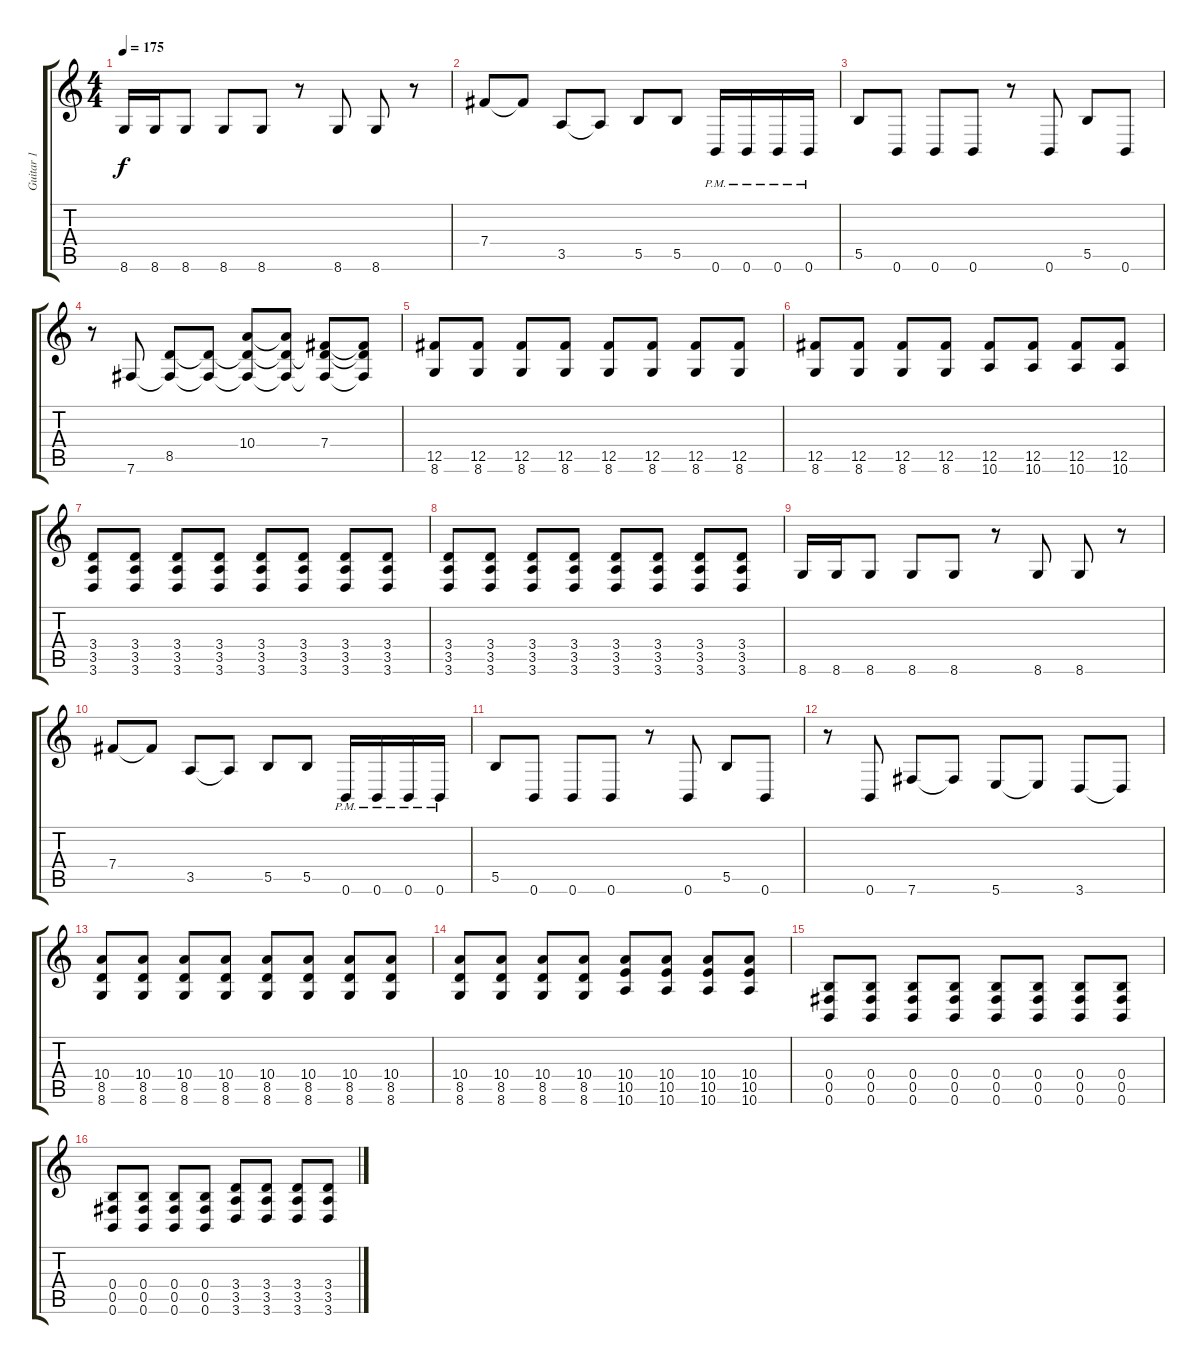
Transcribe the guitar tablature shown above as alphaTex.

\track ("Guitar 1" "Guitar 1") {instrument distortionguitar}
\staff {score tabs}
\tuning (Db4 Ab3 E3 B2 Gb2 B1) {hide}
\ts (4 4)
\tempo 175
\clef g2
\ks c
8.6.16{dy f} 8.6.16 8.6.8 8.6.8 8.6.8 r.8 8.6.8 8.6.8 r.8 |
7.4.8 7.4{t}.8 3.5.8 3.5{t}.8 5.5.8 5.5.8 0.6{pm}.16 0.6{pm}.16 0.6{pm}.16 0.6{pm}.16 |
5.5.8 0.6.8 0.6.8 0.6.8 r.8 0.6.8 5.5.8 0.6.8 |
r.8 7.6.8 (8.5 7.6{t}).8 (8.5{t} 7.6{t}).8 (10.4 8.5{t} 7.6{t}).8 (10.4{t} 8.5{t} 7.6{t}).8 (7.4 8.5{t} 7.6{t}).8 (7.4{t} 8.5{t} 7.6{t}).8 |
(12.5 8.6).8 (12.5 8.6).8 (12.5 8.6).8 (12.5 8.6).8 (12.5 8.6).8 (12.5 8.6).8 (12.5 8.6).8 (12.5 8.6).8 |
(12.5 8.6).8 (12.5 8.6).8 (12.5 8.6).8 (12.5 8.6).8 (12.5 10.6).8 (12.5 10.6).8 (12.5 10.6).8 (12.5 10.6).8 |
(3.4 3.5 3.6).8 (3.4 3.5 3.6).8 (3.4 3.5 3.6).8 (3.4 3.5 3.6).8 (3.4 3.5 3.6).8 (3.4 3.5 3.6).8 (3.4 3.5 3.6).8 (3.4 3.5 3.6).8 |
(3.4 3.5 3.6).8 (3.4 3.5 3.6).8 (3.4 3.5 3.6).8 (3.4 3.5 3.6).8 (3.4 3.5 3.6).8 (3.4 3.5 3.6).8 (3.4 3.5 3.6).8 (3.4 3.5 3.6).8 |
8.6.16 8.6.16 8.6.8 8.6.8 8.6.8 r.8 8.6.8 8.6.8 r.8 |
7.4.8 7.4{t}.8 3.5.8 3.5{t}.8 5.5.8 5.5.8 0.6{pm}.16 0.6{pm}.16 0.6{pm}.16 0.6{pm}.16 |
5.5.8 0.6.8 0.6.8 0.6.8 r.8 0.6.8 5.5.8 0.6.8 |
r.8 0.6.8 7.6.8 7.6{t}.8 5.6.8 5.6{t}.8 3.6.8 3.6{t}.8 |
(10.4 8.5 8.6).8 (10.4 8.5 8.6).8 (10.4 8.5 8.6).8 (10.4 8.5 8.6).8 (10.4 8.5 8.6).8 (10.4 8.5 8.6).8 (10.4 8.5 8.6).8 (10.4 8.5 8.6).8 |
(10.4 8.5 8.6).8 (10.4 8.5 8.6).8 (10.4 8.5 8.6).8 (10.4 8.5 8.6).8 (10.4 10.5 10.6).8 (10.4 10.5 10.6).8 (10.4 10.5 10.6).8 (10.4 10.5 10.6).8 |
(0.4 0.5 0.6).8 (0.4 0.5 0.6).8 (0.4 0.5 0.6).8 (0.4 0.5 0.6).8 (0.4 0.5 0.6).8 (0.4 0.5 0.6).8 (0.4 0.5 0.6).8 (0.4 0.5 0.6).8 |
(0.4 0.5 0.6).8 (0.4 0.5 0.6).8 (0.4 0.5 0.6).8 (0.4 0.5 0.6).8 (3.4 3.5 3.6).8 (3.4 3.5 3.6).8 (3.4 3.5 3.6).8 (3.4 3.5 3.6).8
